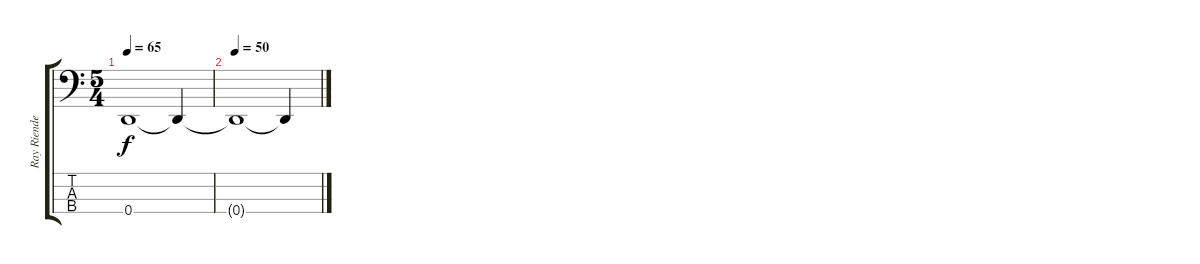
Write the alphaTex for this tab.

\track ("Ray Riendeau" "Ray Riende") {instrument electricbassfinger}
\staff {score tabs}
\tuning (G2 D2 A1 D1) {hide}
\ts (5 4)
\tempo 65
\clef f4
\ks c
0.4{t}.1{dy f} 0.4{t}.4 |
\tempo 50
0.4{t}.1 0.4{t}.4
